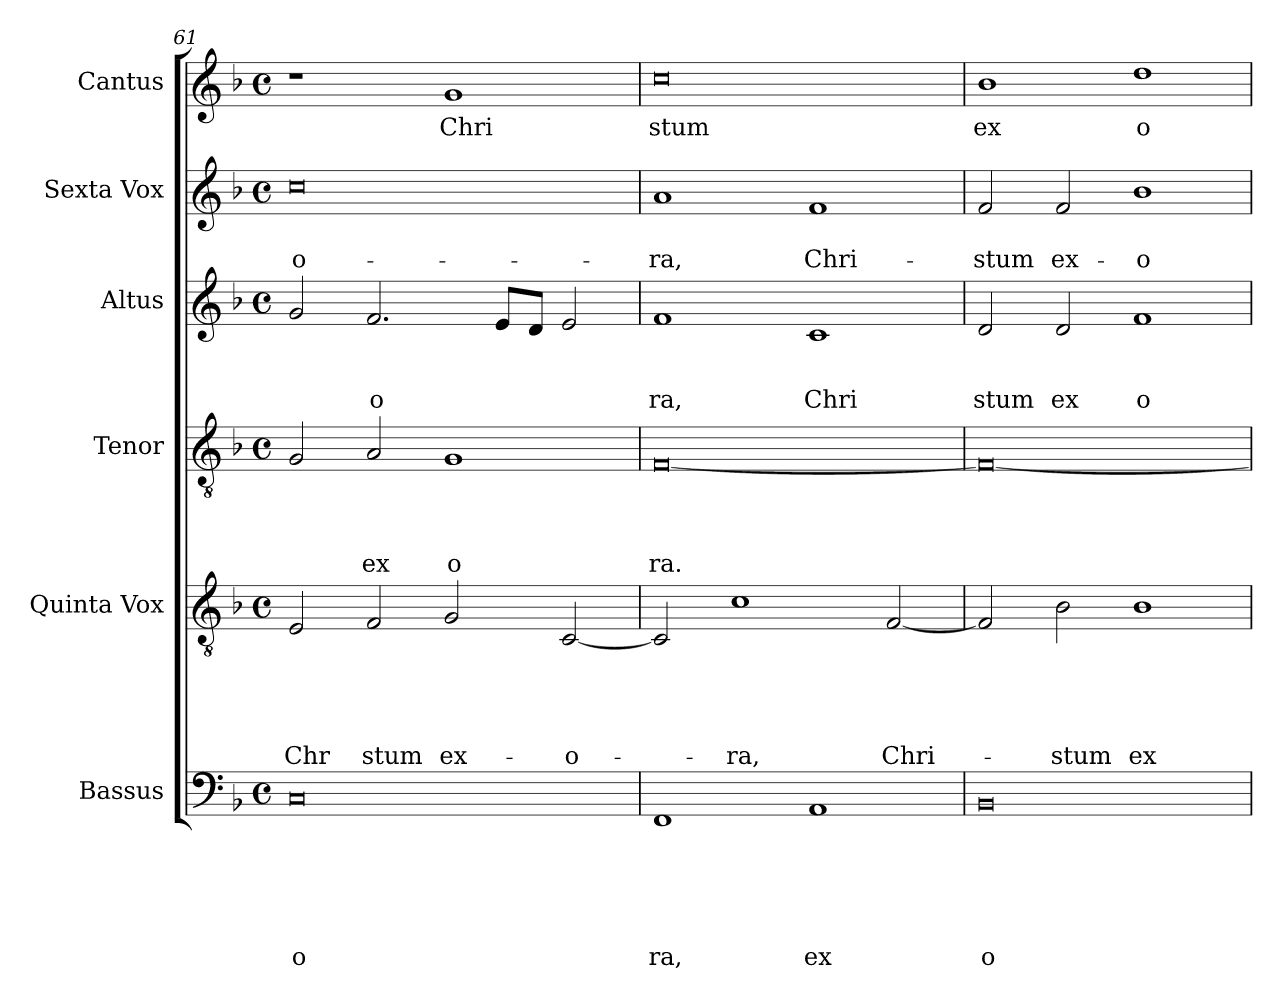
**kern	**text	**text	**text	**text	**text	**text	**kern	**text	**text	**text	**text	**text	**kern	**text	**text	**text	**text	**kern	**text	**text	**text	**kern	**text	**text	**kern	**text
*part6	*part6	*part6	*part6	*part6	*part6	*part6	*part5	*part5	*part5	*part5	*part5	*part5	*part4	*part4	*part4	*part4	*part4	*part3	*part3	*part3	*part3	*part2	*part2	*part2	*part1	*part1
*staff6	*staff6	*staff6	*staff6	*staff6	*staff6	*staff6	*staff5	*staff5	*staff5	*staff5	*staff5	*staff5	*staff4	*staff4	*staff4	*staff4	*staff4	*staff3	*staff3	*staff3	*staff3	*staff2	*staff2	*staff2	*staff1	*staff1
*I"Bassus	*	*	*	*	*	*	*I"Quinta Vox	*	*	*	*	*	*I"Tenor	*	*	*	*	*I"Altus	*	*	*	*I"Sexta Vox	*	*	*I"Cantus	*
*clefF4	*	*	*	*	*	*	*clefGv2	*	*	*	*	*	*clefGv2	*	*	*	*	*clefG2	*	*	*	*clefG2	*	*	*clefG2	*
*k[b-]	*	*	*	*	*	*	*k[b-]	*	*	*	*	*	*k[b-]	*	*	*	*	*k[b-]	*	*	*	*k[b-]	*	*	*k[b-]	*
*F:	*	*	*	*	*	*	*F:	*	*	*	*	*	*F:	*	*	*	*	*F:	*	*	*	*F:	*	*	*F:	*
*M4/4	*	*	*	*	*	*	*M4/4	*	*	*	*	*	*M4/4	*	*	*	*	*M4/4	*	*	*	*M4/4	*	*	*M4/4	*
*met(c)	*	*	*	*	*	*	*met(c)	*	*	*	*	*	*met(c)	*	*	*	*	*met(c)	*	*	*	*met(c)	*	*	*met(c)	*
=61	=61	=61	=61	=61	=61	=61	=61	=61	=61	=61	=61	=61	=61	=61	=61	=61	=61	=61	=61	=61	=61	=61	=61	=61	=61	=61
!	!	!	!	!	!	!LO:LY:b	!	!	!	!	!	!LO:LY:b	!	!	!	!	!	!	!	!	!	!	!	!LO:LY:b	!	!
0C	.	.	.	.	.	o	2E/	.	.	.	.	Chr	2G/	.	.	.	.	2g/	.	.	.	0cc	.	-o-	1r	.
!	!	!	!	!	!	!	!	!	!	!	!	!LO:LY:b	!	!	!	!	!LO:LY:b	!	!	!	!LO:LY:b	!	!	!	!	!
.	.	.	.	.	.	.	2F/	.	.	.	.	stum	2A/	.	.	.	ex	2.f/	.	.	o	.	.	.	.	.
!	!	!	!	!	!	!	!	!	!	!	!	!LO:LY:b	!	!	!	!	!LO:LY:b	!	!	!	!	!	!	!	!	!LO:LY:b
.	.	.	.	.	.	.	2G/	.	.	.	.	ex-	1G	.	.	.	o	.	.	.	.	.	.	.	1g	Chri
.	.	.	.	.	.	.	.	.	.	.	.	.	.	.	.	.	.	8e/L	.	.	.	.	.	.	.	.
.	.	.	.	.	.	.	.	.	.	.	.	.	.	.	.	.	.	8d/J	.	.	.	.	.	.	.	.
!	!	!	!	!	!	!	!	!	!	!	!	!LO:LY:b	!	!	!	!	!	!	!	!	!	!	!	!	!	!
.	.	.	.	.	.	.	[<2C/	.	.	.	.	-o-	.	.	.	.	.	2e/	.	.	.	.	.	.	.	.
=62!	=62!	=62!	=62!	=62!	=62!	=62!	=62!	=62!	=62!	=62!	=62!	=62!	=62!	=62!	=62!	=62!	=62!	=62!	=62!	=62!	=62!	=62!	=62!	=62!	=62!	=62!
!	!	!	!	!	!	!LO:LY:b	!	!	!	!	!	!	!	!	!	!	!LO:LY:b	!	!	!	!LO:LY:b	!	!	!LO:LY:b	!	!LO:LY:b
1FF	.	.	.	.	.	ra,	2C/]	.	.	.	.	.	[<0F	.	.	.	ra.	1f	.	.	ra,	1a	.	-ra,	0cc	stum
!	!	!	!	!	!	!	!	!	!	!	!	!LO:LY:b	!	!	!	!	!	!	!	!	!	!	!	!	!	!
.	.	.	.	.	.	.	1c	.	.	.	.	-ra,	.	.	.	.	.	.	.	.	.	.	.	.	.	.
!	!	!	!	!	!	!LO:LY:b	!	!	!	!	!	!	!	!	!	!	!	!	!	!	!LO:LY:b	!	!	!LO:LY:b	!	!
1AA	.	.	.	.	.	ex	.	.	.	.	.	.	.	.	.	.	.	1c	.	.	Chri	1f	.	Chri-	.	.
!	!	!	!	!	!	!	!	!	!	!	!	!LO:LY:b	!	!	!	!	!	!	!	!	!	!	!	!	!	!
.	.	.	.	.	.	.	[<2F/	.	.	.	.	Chri-	.	.	.	.	.	.	.	.	.	.	.	.	.	.
=63!	=63!	=63!	=63!	=63!	=63!	=63!	=63!	=63!	=63!	=63!	=63!	=63!	=63!	=63!	=63!	=63!	=63!	=63!	=63!	=63!	=63!	=63!	=63!	=63!	=63!	=63!
!	!	!	!	!	!	!LO:LY:b	!	!	!	!	!	!	!	!	!	!	!	!	!	!	!LO:LY:b	!	!	!LO:LY:b	!	!LO:LY:b
0BB-	.	.	.	.	.	o	2F/]	.	.	.	.	.	0F_	.	.	.	.	2d/	.	.	stum	2f/	.	-stum	1b-	ex
!	!	!	!	!	!	!	!	!	!	!	!	!LO:LY:b	!	!	!	!	!	!	!	!	!LO:LY:b	!	!	!LO:LY:b	!	!
.	.	.	.	.	.	.	2B-\	.	.	.	.	-stum	.	.	.	.	.	2d/	.	.	ex	2f/	.	ex-	.	.
!	!	!	!	!	!	!	!	!	!	!	!	!LO:LY:b	!	!	!	!	!	!	!	!	!LO:LY:b	!	!	!LO:LY:b	!	!LO:LY:b
.	.	.	.	.	.	.	1B-	.	.	.	.	ex-	.	.	.	.	.	1f	.	.	o	1b-	.	-o-	1dd	o
=!	=!	=!	=!	=!	=!	=!	=!	=!	=!	=!	=!	=!	=!	=!	=!	=!	=!	=!	=!	=!	=!	=!	=!	=!	=!	=!
*-	*-	*-	*-	*-	*-	*-	*-	*-	*-	*-	*-	*-	*-	*-	*-	*-	*-	*-	*-	*-	*-	*-	*-	*-	*-	*-
